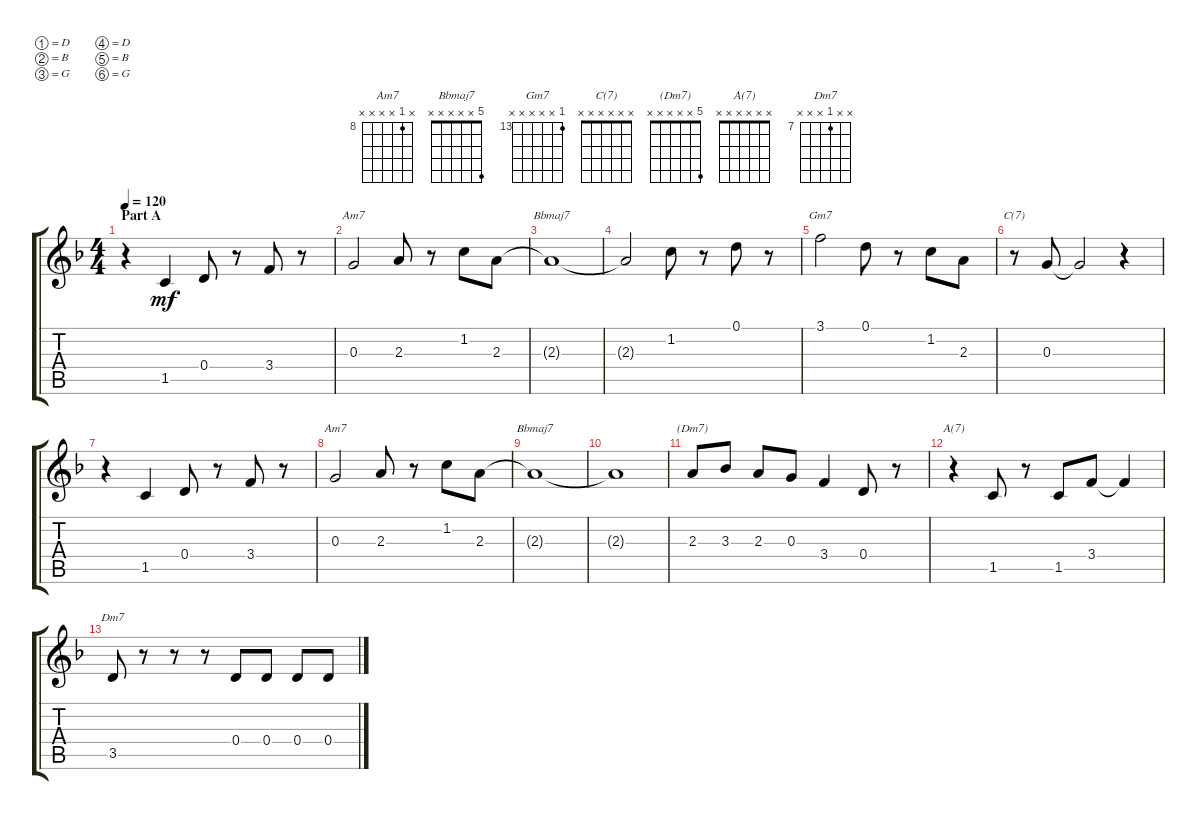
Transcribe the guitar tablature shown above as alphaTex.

\defaultSystemsLayout 4
\bracketExtendMode groupsimilarinstruments
\singleTrackTrackNamePolicy hidden
\multiTrackTrackNamePolicy hidden
\otherSystemsTrackNameOrientation horizontal
\track ("Steel Guitar" "S-Gt") {instrument acousticguitarsteel}
\staff {score tabs}
\tuning (D4 B3 G3 D3 B2 G2)
\chord ("Am7" x 8 x x x x) {firstfret 8 showfingering false}
\chord ("Bbmaj7" 5 x x x x x) {showfingering false}
\chord ("Gm7" 13 x x x x x) {firstfret 13 showfingering false}
\chord ("C(7)" x x x x x x)
\chord ("(Dm7)" 5 x x x x x) {showfingering false}
\chord ("A(7)" x x x x x x)
\chord ("Dm7" x x 7 x x x) {firstfret 7 showfingering false}
\ts (4 4)
\section ("" "Part A")
\tempo 120
\clef g2
\ks f
r.4{dy mf instrument acousticguitarsteel} 1.5.4 0.4.8 r.8 3.4.8 r.8 |
0.3.2{ch "Am7"} 2.3.8 r.8 1.2.8 2.3.8 |
2.3{t}.1{ch "Bbmaj7"} |
2.3{t}.2 1.2.8 r.8 0.1.8 r.8 |
3.1.2{ch "Gm7"} 0.1.8 r.8 1.2.8 2.3.8 |
r.8{ch "C(7)"} 0.3.8 0.3{t}.2 r.4 |
r.4 1.5.4 0.4.8 r.8 3.4.8 r.8 |
0.3.2{ch "Am7"} 2.3.8 r.8 1.2.8 2.3.8 |
2.3{t}.1{ch "Bbmaj7"} |
2.3{t}.1 |
2.3.8{ch "(Dm7)"} 3.3.8 2.3.8 0.3.8 3.4.4 0.4.8 r.8 |
r.4{ch "A(7)"} 1.5.8 r.8 1.5.8 3.4.8 3.4{t}.4 |
3.5.8{ch "Dm7"} r.8 r.8 r.8 0.4.8 0.4.8 0.4.8 0.4.8
